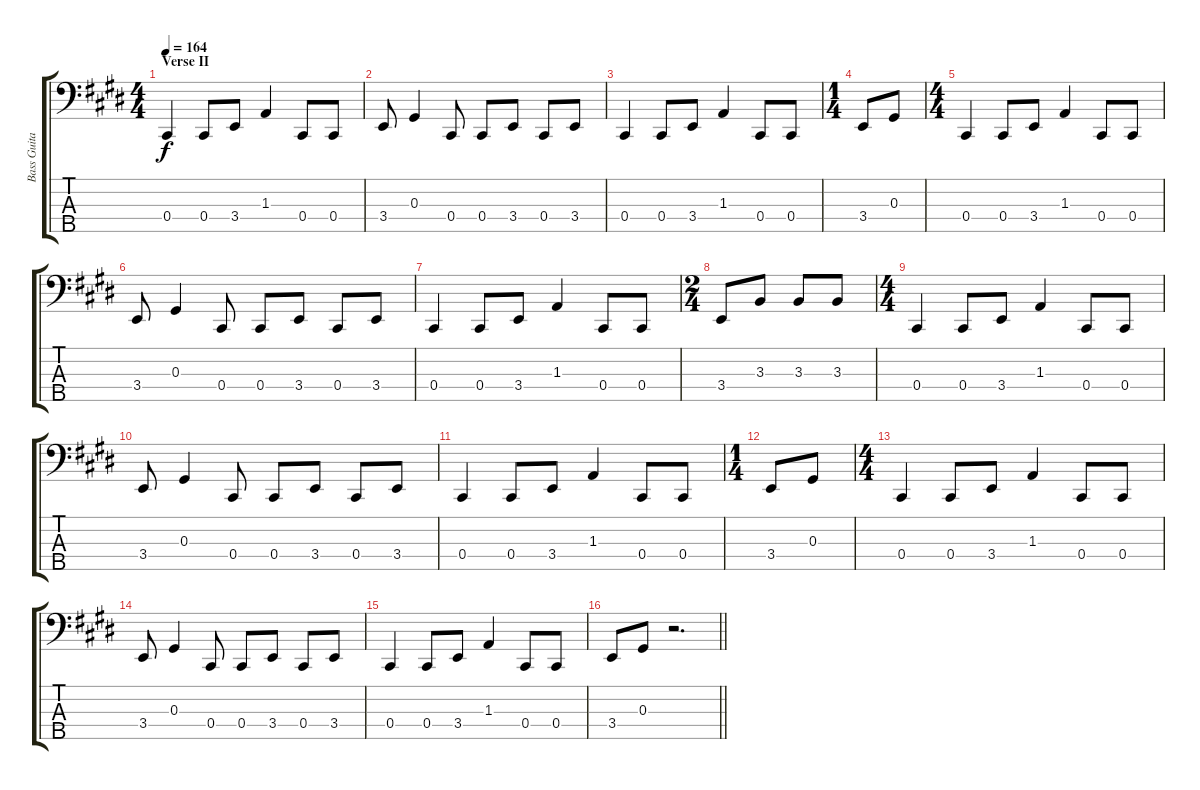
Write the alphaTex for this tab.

\track ("Bass Guitar" "Bass Guita") {instrument electricbassfinger}
\staff {score tabs}
\tuning (Gb2 Db2 Ab1 Db1 Ab0) {hide}
\ts (4 4)
\section ("" "Verse II")
\tempo 164
\clef f4
\ks e
0.4.4{dy f} 0.4.8 3.4.8 1.3.4 0.4.8 0.4.8 |
3.4.8 0.3.4 0.4.8 0.4.8 3.4.8 0.4.8 3.4.8 |
0.4.4 0.4.8 3.4.8 1.3.4 0.4.8 0.4.8 |
\ts (1 4)
3.4.8 0.3.8 |
\ts (4 4)
0.4.4 0.4.8 3.4.8 1.3.4 0.4.8 0.4.8 |
3.4.8 0.3.4 0.4.8 0.4.8 3.4.8 0.4.8 3.4.8 |
0.4.4 0.4.8 3.4.8 1.3.4 0.4.8 0.4.8 |
\ts (2 4)
3.4.8 3.3.8 3.3.8 3.3.8 |
\ts (4 4)
0.4.4 0.4.8 3.4.8 1.3.4 0.4.8 0.4.8 |
3.4.8 0.3.4 0.4.8 0.4.8 3.4.8 0.4.8 3.4.8 |
0.4.4 0.4.8 3.4.8 1.3.4 0.4.8 0.4.8 |
\ts (1 4)
3.4.8 0.3.8 |
\ts (4 4)
0.4.4 0.4.8 3.4.8 1.3.4 0.4.8 0.4.8 |
3.4.8 0.3.4 0.4.8 0.4.8 3.4.8 0.4.8 3.4.8 |
0.4.4 0.4.8 3.4.8 1.3.4 0.4.8 0.4.8 |
\barLineRight lightlight
3.4.8 0.3.8 r.2{d}
